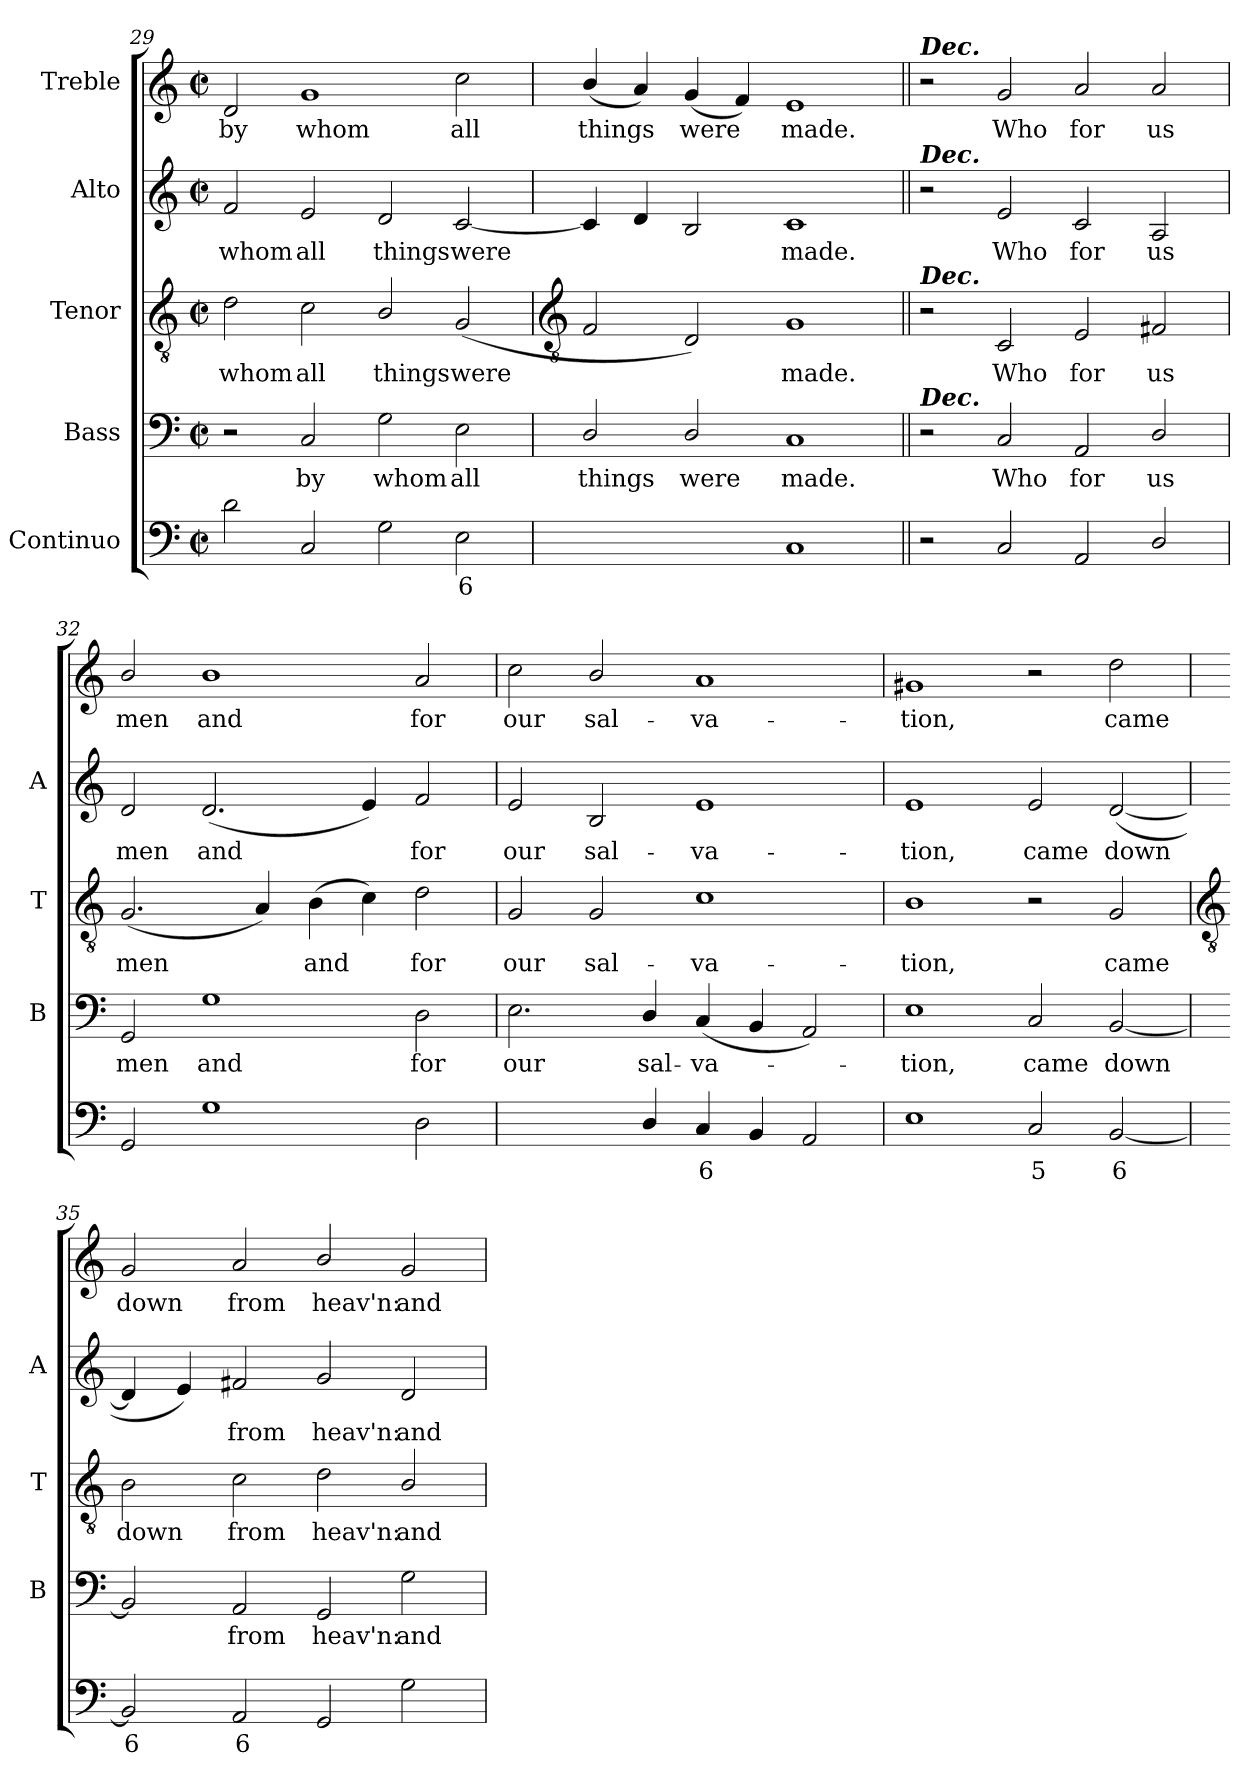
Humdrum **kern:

**kern	**text	**kern	**text	**kern	**text	**kern	**text	**kern	**text
*part5	*part5	*part4	*part4	*part3	*part3	*part2	*part2	*part1	*part1
*staff5	*staff5	*staff4	*staff4	*staff3	*staff3	*staff2	*staff2	*staff1	*staff1
*I"Continuo	*	*I"Bass	*	*I"Tenor	*	*I"Alto	*	*I"Treble	*
*	*	*I'B	*	*I'T	*	*I'A	*	*	*
*clefF4	*	*clefF4	*	*clefGv2	*	*clefG2	*	*clefG2	*
*k[]	*	*k[]	*	*k[]	*	*k[]	*	*k[]	*
*C:	*	*C:	*	*C:	*	*C:	*	*C:	*
*M4/2	*	*M4/2	*	*M4/2	*	*M4/2	*	*M4/2	*
*met(c|)	*	*met(c|)	*	*met(c|)	*	*met(c|)	*	*met(c|)	*
=29	=29	=29	=29	=29	=29	=29	=29	=29	=29
!	!	!	!	!	!LO:LY:b	!	!LO:LY:b	!	!LO:LY:b
2d	.	2r	.	2d	whom	2f	whom	2d	by
!	!	!	!LO:LY:b	!	!LO:LY:b	!	!LO:LY:b	!	!LO:LY:b
2C	.	2C	by	2c	all	2e	all	1g	whom
!	!	!	!LO:LY:b	!	!LO:LY:b	!	!LO:LY:b	!	!
2G	.	2G	whom	2B/	things	2d	things	.	.
!	!LO:LY:b	!	!LO:LY:b	!	!LO:LY:b	!	!LO:LY:b	!	!LO:LY:b
2E	6	2E	all	(<2G	were	[2c	were	2cc	all
!!LO:LB:g=z
=30	=30	=30	=30	=30	=30	=30	=30	=30	=30
*	*	*	*	*clefGv2	*	*	*	*	*
!	!LO:LY:b	!	!LO:LY:b	!	!	!	!	!	!LO:LY:b
[2D/yy	7	2D/	things	2F	.	4c]	.	(<4b/	things
.	.	.	.	.	.	4d	.	4a)	.
!	!LO:LY:b	!	!LO:LY:b	!	!	!	!	!	!LO:LY:b
2D/yy]	6	2D/	were	2D)	.	2B	.	(<4g	were
.	.	.	.	.	.	.	.	4f)	.
!	!	!	!LO:LY:b	!	!LO:LY:b	!	!LO:LY:b	!	!LO:LY:b
1C	.	1C	made.	1G	made.	1c	made.	1e	made.
=31||	=31||	=31||	=31||	=31||	=31||	=31||	=31||	=31||	=31||
!	!	!	!	!	!	!	!	!LO:TX:a:Bi:t=Dec.	!
!	!	!	!	!	!	!LO:TX:a:Bi:t=Dec.	!	!	!
!	!	!	!	!LO:TX:a:Bi:t=Dec.	!	!	!	!	!
!	!	!LO:TX:a:Bi:t=Dec.	!	!	!	!	!	!	!
2r	.	2r	.	2r	.	2r	.	2r	.
!	!	!	!LO:LY:b	!	!LO:LY:b	!	!LO:LY:b	!	!LO:LY:b
2C	.	2C	Who	2C	Who	2e	Who	2g	Who
!	!	!	!LO:LY:b	!	!LO:LY:b	!	!LO:LY:b	!	!LO:LY:b
2AA	.	2AA	for	2E	for	2c	for	2a	for
!	!	!	!LO:LY:b	!	!LO:LY:b	!	!LO:LY:b	!	!LO:LY:b
2D/	.	2D/	us	2F#X	us	2A	us	2a	us
=32	=32	=32	=32	=32	=32	=32	=32	=32	=32
!	!	!	!LO:LY:b	!	!LO:LY:b	!	!LO:LY:b	!	!LO:LY:b
2GG	.	2GG	men	(<2.G	men	2d	men	2b/	men
!	!	!	!LO:LY:b	!	!	!	!LO:LY:b	!	!LO:LY:b
1G	.	1G	and	.	.	(<2.d	and	1b	and
.	.	.	.	4A)	.	.	.	.	.
!	!	!	!	!	!LO:LY:b	!	!	!	!
.	.	.	.	(>4B	and	.	.	.	.
.	.	.	.	4c)	.	4e)	.	.	.
!	!	!	!LO:LY:b	!	!LO:LY:b	!	!LO:LY:b	!	!LO:LY:b
2D	.	2D	for	2d	for	2f	for	2a	for
=33	=33	=33	=33	=33	=33	=33	=33	=33	=33
!	!LO:LY:b	!	!LO:LY:b	!	!LO:LY:b	!	!LO:LY:b	!	!LO:LY:b
[2Eyy	6	2.E	our	2G	our	2e	our	2cc	our
!	!LO:LY:b	!	!	!	!LO:LY:b	!	!LO:LY:b	!	!LO:LY:b
4Eyy]	5	.	.	2G	sal-	2B	sal-	2b/	sal-
!	!	!	!LO:LY:b	!	!	!	!	!	!
4D/	.	4D/	sal-	.	.	.	.	.	.
!	!LO:LY:b	!	!LO:LY:b	!	!LO:LY:b	!	!LO:LY:b	!	!LO:LY:b
4C	6	(<4C	-va-	1c	-va-	1e	-va-	1a	-va-
4BB	.	4BB	.	.	.	.	.	.	.
2AA	.	2AA)	.	.	.	.	.	.	.
=34	=34	=34	=34	=34	=34	=34	=34	=34	=34
!	!	!	!LO:LY:b	!	!LO:LY:b	!	!LO:LY:b	!	!LO:LY:b
1E	.	1E	tion,	1B	-tion,	1e	-tion,	1g#X	-tion,
!	!LO:LY:b	!	!LO:LY:b	!	!	!	!LO:LY:b	!	!
2C	5	2C	came	2r	.	2e	came	2r	.
!	!LO:LY:b	!	!LO:LY:b	!	!LO:LY:b	!	!LO:LY:b	!	!LO:LY:b
[2BB	6	[2BB	down	2G	came	(<[2d	down	2dd	came
!!LO:LB:g=z
=35	=35	=35	=35	=35	=35	=35	=35	=35	=35
*	*	*	*	*clefGv2	*	*	*	*	*
!	!LO:LY:b	!	!	!	!LO:LY:b	!	!	!	!LO:LY:b
2BB]	6	2BB]	.	2B	down	4d]	.	2g	down
.	.	.	.	.	.	4e)	.	.	.
!	!LO:LY:b	!	!LO:LY:b	!	!LO:LY:b	!	!LO:LY:b	!	!LO:LY:b
2AA	6	2AA	from	2c	from	2f#X	from	2a	from
!	!	!	!LO:LY:b	!	!LO:LY:b	!	!LO:LY:b	!	!LO:LY:b
2GG	.	2GG	heav'n:	2d	heav'n:	2g	heav'n:	2b/	heav'n:
!	!	!	!LO:LY:b	!	!LO:LY:b	!	!LO:LY:b	!	!LO:LY:b
2G	.	2G	and	2B/	and	2d	and	2g	and
=	=	=	=	=	=	=	=	=	=
*-	*-	*-	*-	*-	*-	*-	*-	*-	*-
